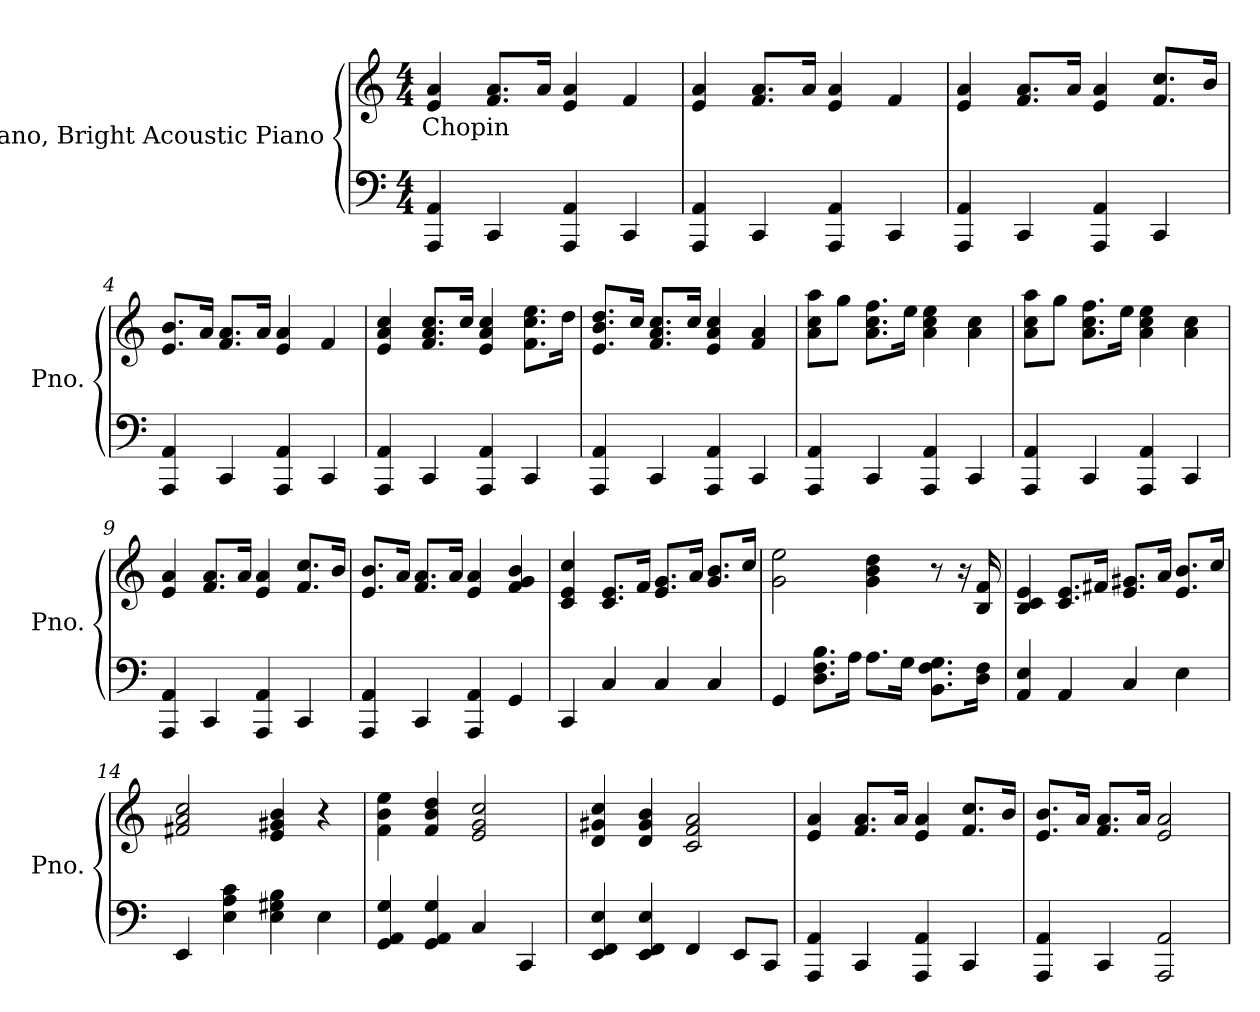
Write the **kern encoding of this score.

**kern	**kern	**text
*part2	*part1	*part1
*staff2	*staff1	*staff1
*I"Piano, Bright Acoustic Piano	*I"Piano, Bright Acoustic Piano	*
*I'Pno.	*I'Pno.	*
*clefF4	*clefG2	*
*k[]	*k[]	*
*M4/4	*M4/4	*
*MM60	*MM60	*
=1	=1	=1
!	!	!LO:LY:b
4AAA/ 4AA/	4e/ 4a/	Chopin
4CC/	8.f/ 8.a/L	.
.	16a/Jk	.
4AAA/ 4AA/	4e/ 4a/	.
4CC/	4f/	.
=2	=2	=2
4AAA/ 4AA/	4e/ 4a/	.
4CC/	8.f/ 8.a/L	.
.	16a/Jk	.
4AAA/ 4AA/	4e/ 4a/	.
4CC/	4f/	.
=3	=3	=3
4AAA/ 4AA/	4e/ 4a/	.
4CC/	8.f/ 8.a/L	.
.	16a/Jk	.
4AAA/ 4AA/	4e/ 4a/	.
4CC/	8.f/ 8.cc/L	.
.	16b/Jk	.
!!LO:LB:g=z
=4	=4	=4
4AAA/ 4AA/	8.e/ 8.b/L	.
.	16a/Jk	.
4CC/	8.f/ 8.a/L	.
.	16a/Jk	.
4AAA/ 4AA/	4e/ 4a/	.
4CC/	4f/	.
=5	=5	=5
4AAA/ 4AA/	4e/ 4a/ 4cc/	.
4CC/	8.f/ 8.a/ 8.cc/L	.
.	16cc/Jk	.
4AAA/ 4AA/	4e/ 4a/ 4cc/	.
4CC/	8.f\ 8.cc\ 8.ee\L	.
.	16dd\Jk	.
=6	=6	=6
4AAA/ 4AA/	8.e/ 8.b/ 8.dd/L	.
.	16cc/Jk	.
4CC/	8.f/ 8.a/ 8.cc/L	.
.	16cc/Jk	.
4AAA/ 4AA/	4e/ 4a/ 4cc/	.
4CC/	4f/ 4a/	.
=7	=7	=7
4AAA/ 4AA/	8a\ 8cc\ 8aa\L	.
.	8gg\J	.
4CC/	8.a\ 8.cc\ 8.ff\L	.
.	16ee\Jk	.
4AAA/ 4AA/	4a\ 4cc\ 4ee\	.
4CC/	4a\ 4cc\	.
=8	=8	=8
4AAA/ 4AA/	8a\ 8cc\ 8aa\L	.
.	8gg\J	.
4CC/	8.a\ 8.cc\ 8.ff\L	.
.	16ee\Jk	.
4AAA/ 4AA/	4a\ 4cc\ 4ee\	.
4CC/	4a\ 4cc\	.
!!LO:LB:g=z
=9	=9	=9
4AAA/ 4AA/	4e/ 4a/	.
4CC/	8.f/ 8.a/L	.
.	16a/Jk	.
4AAA/ 4AA/	4e/ 4a/	.
4CC/	8.f/ 8.cc/L	.
.	16b/Jk	.
=10	=10	=10
4AAA/ 4AA/	8.e/ 8.b/L	.
.	16a/Jk	.
4CC/	8.f/ 8.a/L	.
.	16a/Jk	.
4AAA/ 4AA/	4e/ 4a/	.
4GG/	4f/ 4g/ 4b/	.
=11	=11	=11
4CC/	4c/ 4e/ 4cc/	.
4C/	8.c/ 8.e/L	.
.	16f/Jk	.
4C/	8.e/ 8.g/L	.
.	16a/Jk	.
4C/	8.g/ 8.b/L	.
.	16cc/Jk	.
=12	=12	=12
4GG/	2g\ 2ee\	.
8.D\ 8.F\ 8.B\L	.	.
16A\Jk	.	.
8.A\L	4g\ 4b\ 4dd\	.
16G\Jk	.	.
8.BB\ 8.F\ 8.G\L	8r	.
.	16r	.
16D\ 16F\Jk	16B/ 16f/	.
!!LO:LB:g=z
=13	=13	=13
4AA/ 4E/	4B/ 4c/ 4e/	.
4AA/	8.c/ 8.e/L	.
.	16f#X/Jk	.
4C/	8.e/ 8.g#X/L	.
.	16a/Jk	.
4E\	8.e/ 8.b/L	.
.	16cc/Jk	.
=14	=14	=14
4EE/	2f#X/ 2a/ 2cc/	.
4E\ 4A\ 4c\	.	.
4E\ 4G#X\ 4B\	4e/ 4g#X/ 4b/	.
4E\	4r	.
=15	=15	=15
4GG/ 4AA/ 4G/	4f\ 4b\ 4ee\	.
4GG/ 4AA/ 4G/	4f/ 4b/ 4dd/	.
4C/	2e/ 2g/ 2cc/	.
4CC/	.	.
=16	=16	=16
4EE/ 4FF/ 4E/	4d/ 4g#X/ 4cc/	.
4EE/ 4FF/ 4E/	4d/ 4g#/ 4b/	.
4FF/	2c/ 2f/ 2a/	.
8EE/L	.	.
8CC/J	.	.
=17	=17	=17
4AAA/ 4AA/	4e/ 4a/	.
4CC/	8.f/ 8.a/L	.
.	16a/Jk	.
4AAA/ 4AA/	4e/ 4a/	.
4CC/	8.f/ 8.cc/L	.
.	16b/Jk	.
!!LO:LB:g=z
=18	=18	=18
4AAA/ 4AA/	8.e/ 8.b/L	.
.	16a/Jk	.
4CC/	8.f/ 8.a/L	.
.	16a/Jk	.
2AAA/ 2AA/	2e/ 2a/	.
=	=	=
*-	*-	*-
